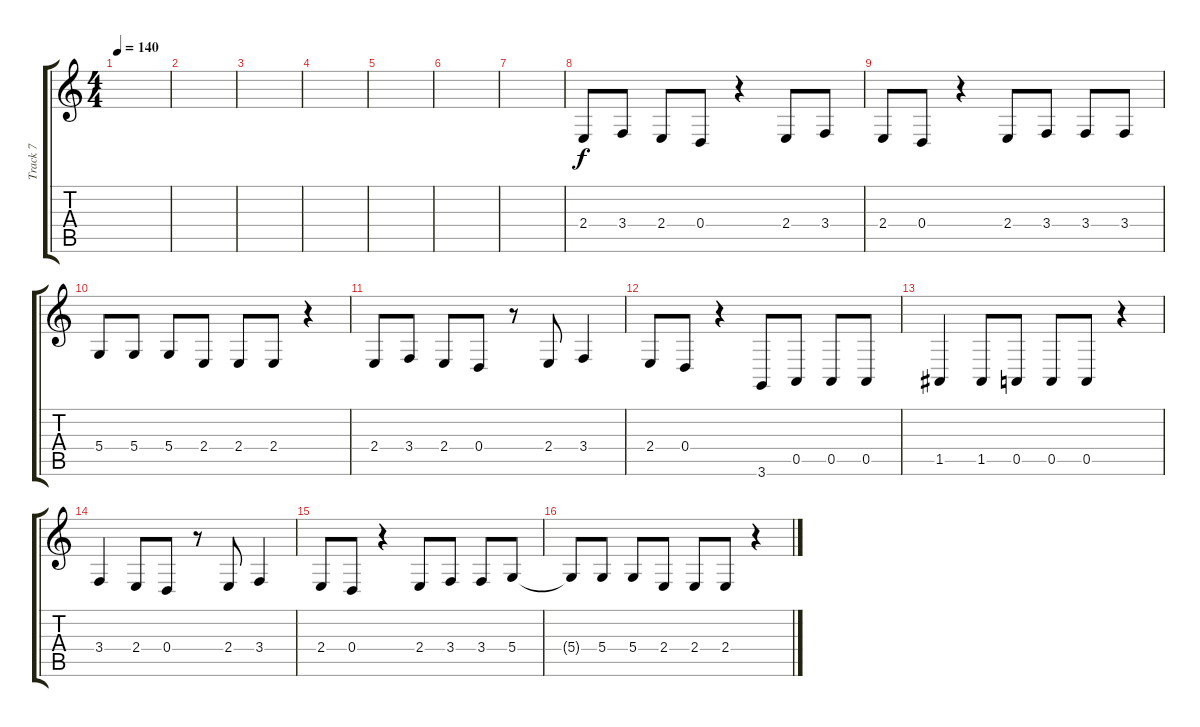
\track ("Track 7" "Track 7") {instrument lead6voice}
\staff {score tabs}
\tuning (E4 B3 G3 D3 A2 E2) {hide}
\ts (4 4)
\tempo 140
\clef g2
\ks c
|
|
|
|
|
|
|
2.4.8 3.4.8 2.4.8 0.4.8 r.4 2.4.8 3.4.8 |
2.4.8 0.4.8 r.4 2.4.8 3.4.8 3.4.8 3.4.8 |
5.4.8 5.4.8 5.4.8 2.4.8 2.4.8 2.4.8 r.4 |
2.4.8 3.4.8 2.4.8 0.4.8 r.8 2.4.8 3.4.4 |
2.4.8 0.4.8 r.4 3.6.8 0.5.8 0.5.8 0.5.8 |
1.5.4 1.5.8 0.5.8 0.5.8 0.5.8 r.4 |
3.4.4 2.4.8 0.4.8 r.8 2.4.8 3.4.4 |
2.4.8 0.4.8 r.4 2.4.8 3.4.8 3.4.8 5.4.8 |
5.4{t}.8 5.4.8 5.4.8 2.4.8 2.4.8 2.4.8 r.4
